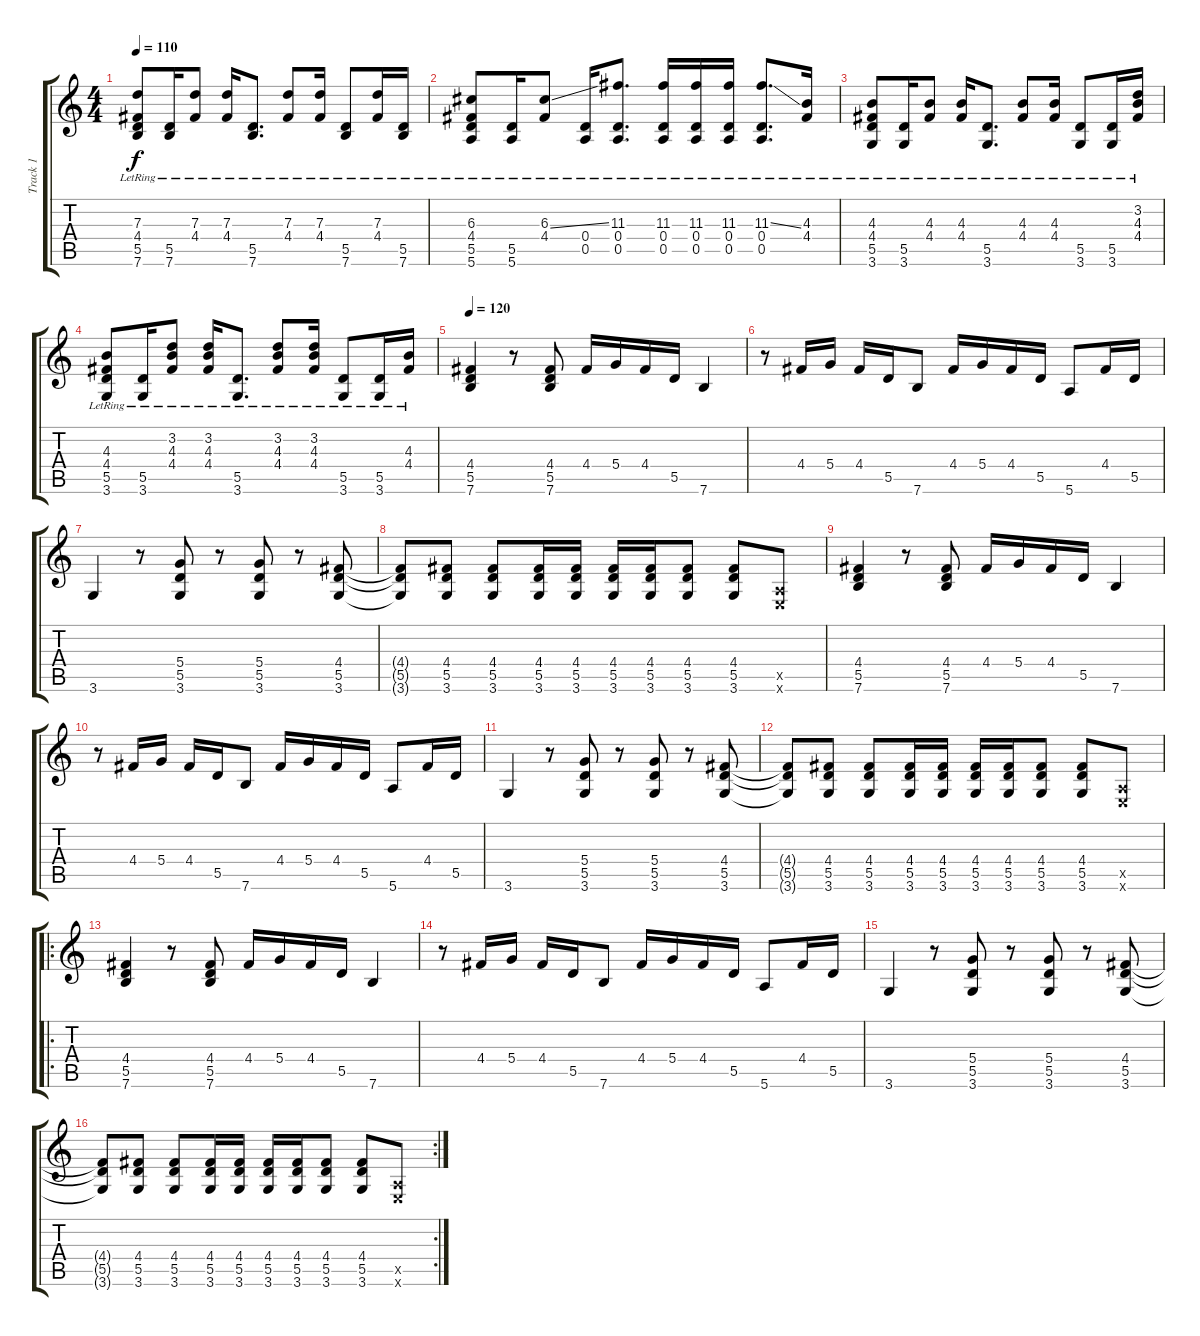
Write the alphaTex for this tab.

\track ("Track 1" "Track 1") {instrument acousticguitarsteel}
\staff {score tabs}
\tuning (E4 B3 G3 D3 A2 E2) {hide}
\ts (4 4)
\tempo 110
\clef g2
\ks c
(7.3{lr} 4.4{lr} 5.5{lr} 7.6{lr}).8{dy f} (5.5{lr} 7.6{lr}).16 (7.3{lr} 4.4{lr}).8 (7.3{lr} 4.4{lr}).16 (5.5{lr} 7.6{lr}).8{d} (7.3{lr} 4.4{lr}).8 (7.3{lr} 4.4{lr}).16 (5.5{lr} 7.6{lr}).8 (7.3{lr} 4.4{lr}).16 (5.5{lr} 7.6{lr}).16 |
(6.3{lr} 4.4{lr} 5.5{lr} 5.6{lr}).8 (5.5{lr} 5.6{lr}).16 (6.3{ss lr} 4.4{lr}).8 (0.4{lr} 0.5).16 (11.3 0.4 0.5{lr}).8{d} (11.3{lr} 0.4{lr} 0.5{lr}).16 (11.3{lr} 0.4{lr} 0.5{lr}).16 (11.3{lr} 0.4{lr} 0.5{lr}).16 (11.3{ss lr} 0.4{lr} 0.5{lr}).8{d} (4.3{lr} 4.4{lr}).16 |
(4.3{lr} 4.4{lr} 5.5{lr} 3.6{lr}).8 (5.5{lr} 3.6{lr}).16 (4.3{lr} 4.4{lr}).8 (4.3{lr} 4.4{lr}).16 (5.5{lr} 3.6{lr}).8{d} (4.3{lr} 4.4{lr}).8 (4.3{lr} 4.4{lr}).16 (5.5{lr} 3.6{lr}).8 (5.5{lr} 3.6{lr}).16 (3.2{lr} 4.3{lr} 4.4{lr}).16 |
(4.3{lr} 4.4{lr} 5.5{lr} 3.6{lr}).8 (5.5{lr} 3.6{lr}).16 (3.2{lr} 4.3{lr} 4.4{lr}).8 (3.2{lr} 4.3{lr} 4.4{lr}).16 (5.5{lr} 3.6{lr}).8{d} (3.2{lr} 4.3{lr} 4.4{lr}).8 (3.2{lr} 4.3{lr} 4.4{lr}).16 (5.5{lr} 3.6{lr}).8 (5.5{lr} 3.6{lr}).16 (4.3{lr} 4.4{lr}).16 |
\tempo 120
(4.4 5.5 7.6).4 r.8 (4.4 5.5 7.6).8 4.4.16 5.4.16 4.4.16 5.5.16 7.6.4 |
r.8 4.4.16 5.4.16 4.4.16 5.5.16 7.6.8 4.4.16 5.4.16 4.4.16 5.5.16 5.6.8 4.4.16 5.5.16 |
3.6.4 r.8 (5.4 5.5 3.6).8 r.8 (5.4 5.5 3.6).8 r.8 (4.4 5.5 3.6).8 |
(4.4{t} 5.5{t} 3.6{t}).8 (4.4 5.5 3.6).8 (4.4 5.5 3.6).8 (4.4 5.5 3.6).16 (4.4 5.5 3.6).16 (4.4 5.5 3.6).16 (4.4 5.5 3.6).16 (4.4 5.5 3.6).8 (4.4 5.5 3.6).8 (0.5{x} 0.6{x}).8 |
(4.4 5.5 7.6).4 r.8 (4.4 5.5 7.6).8 4.4.16 5.4.16 4.4.16 5.5.16 7.6.4 |
r.8 4.4.16 5.4.16 4.4.16 5.5.16 7.6.8 4.4.16 5.4.16 4.4.16 5.5.16 5.6.8 4.4.16 5.5.16 |
3.6.4 r.8 (5.4 5.5 3.6).8 r.8 (5.4 5.5 3.6).8 r.8 (4.4 5.5 3.6).8 |
(4.4{t} 5.5{t} 3.6{t}).8 (4.4 5.5 3.6).8 (4.4 5.5 3.6).8 (4.4 5.5 3.6).16 (4.4 5.5 3.6).16 (4.4 5.5 3.6).16 (4.4 5.5 3.6).16 (4.4 5.5 3.6).8 (4.4 5.5 3.6).8 (0.5{x} 0.6{x}).8 |
\ro
(4.4 5.5 7.6).4 r.8 (4.4 5.5 7.6).8 4.4.16 5.4.16 4.4.16 5.5.16 7.6.4 |
r.8 4.4.16 5.4.16 4.4.16 5.5.16 7.6.8 4.4.16 5.4.16 4.4.16 5.5.16 5.6.8 4.4.16 5.5.16 |
3.6.4 r.8 (5.4 5.5 3.6).8 r.8 (5.4 5.5 3.6).8 r.8 (4.4 5.5 3.6).8 |
\rc 2
(4.4{t} 5.5{t} 3.6{t}).8 (4.4 5.5 3.6).8 (4.4 5.5 3.6).8 (4.4 5.5 3.6).16 (4.4 5.5 3.6).16 (4.4 5.5 3.6).16 (4.4 5.5 3.6).16 (4.4 5.5 3.6).8 (4.4 5.5 3.6).8 (0.5{x} 0.6{x}).8
